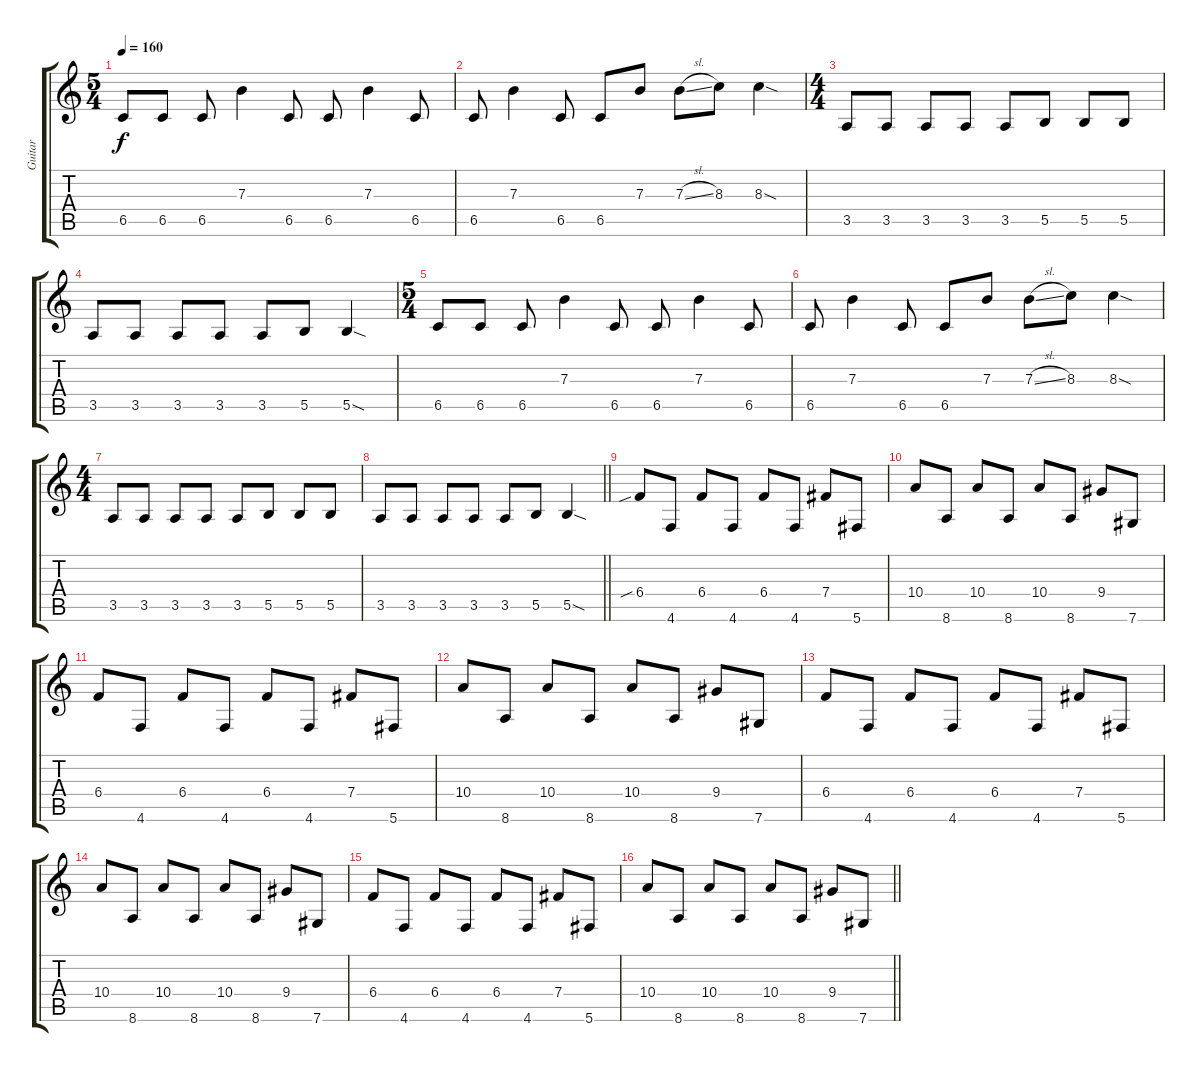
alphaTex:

\track ("Guitar" "Guitar") {instrument distortionguitar}
\staff {score tabs}
\tuning (Db4 Ab3 E3 B2 Gb2 Db2) {hide}
\ts (5 4)
\tempo 160
\clef g2
\ks c
6.5.8{dy f} 6.5.8 6.5.8 7.3.4 6.5.8 6.5.8 7.3.4 6.5.8 |
6.5.8 7.3.4 6.5.8 6.5.8 7.3.8 7.3{sl}.8 8.3.8 8.3{sod}.4 |
\ts (4 4)
3.5.8 3.5.8 3.5.8 3.5.8 3.5.8 5.5.8 5.5.8 5.5.8 |
3.5.8 3.5.8 3.5.8 3.5.8 3.5.8 5.5.8 5.5{sod}.4 |
\ts (5 4)
6.5.8 6.5.8 6.5.8 7.3.4 6.5.8 6.5.8 7.3.4 6.5.8 |
6.5.8 7.3.4 6.5.8 6.5.8 7.3.8 7.3{sl}.8 8.3.8 8.3{sod}.4 |
\ts (4 4)
3.5.8 3.5.8 3.5.8 3.5.8 3.5.8 5.5.8 5.5.8 5.5.8 |
\barLineRight lightlight
3.5.8 3.5.8 3.5.8 3.5.8 3.5.8 5.5.8 5.5{sod}.4 |
6.4{sib}.8 4.6.8 6.4.8 4.6.8 6.4.8 4.6.8 7.4.8 5.6.8 |
10.4.8 8.6.8 10.4.8 8.6.8 10.4.8 8.6.8 9.4.8 7.6.8 |
6.4.8 4.6.8 6.4.8 4.6.8 6.4.8 4.6.8 7.4.8 5.6.8 |
10.4.8 8.6.8 10.4.8 8.6.8 10.4.8 8.6.8 9.4.8 7.6.8 |
6.4.8 4.6.8 6.4.8 4.6.8 6.4.8 4.6.8 7.4.8 5.6.8 |
10.4.8 8.6.8 10.4.8 8.6.8 10.4.8 8.6.8 9.4.8 7.6.8 |
6.4.8 4.6.8 6.4.8 4.6.8 6.4.8 4.6.8 7.4.8 5.6.8 |
\barLineRight lightlight
10.4.8 8.6.8 10.4.8 8.6.8 10.4.8 8.6.8 9.4.8 7.6.8
